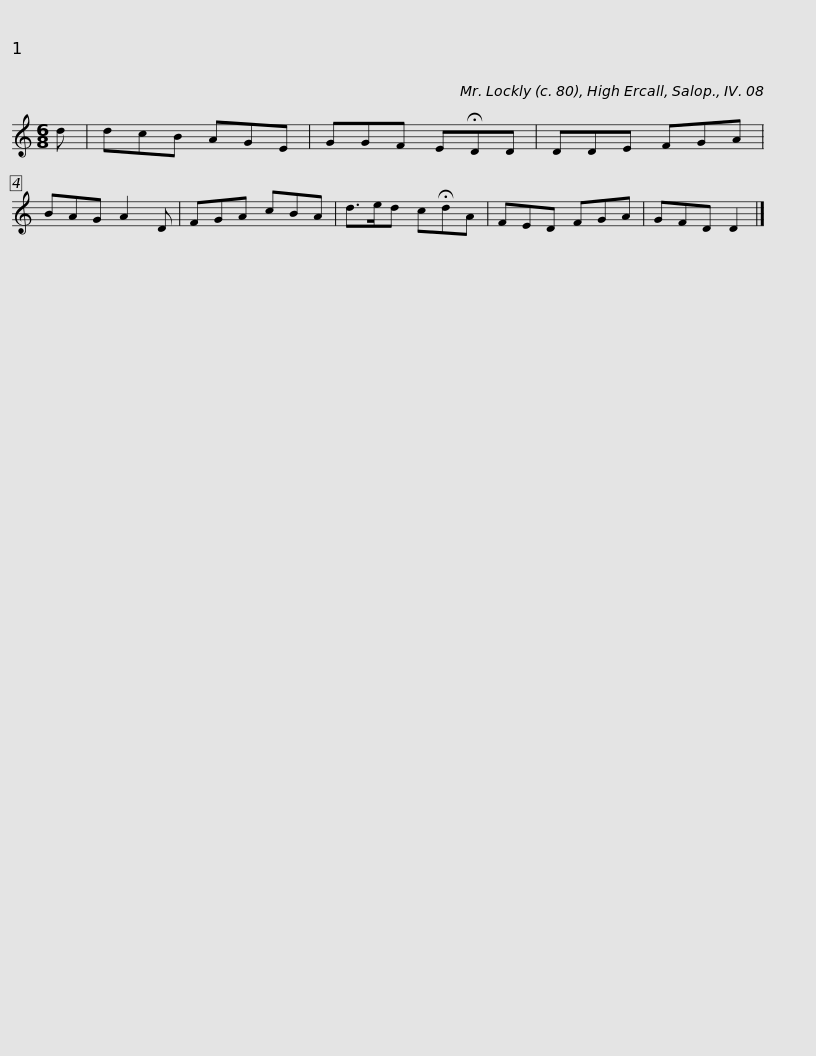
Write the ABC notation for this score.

X:1
L:1/8
M:6/8
I:linebreak $
K:C
V:1 treble
V:1
 d | dcB AGE | GGF E!fermata!DD | DDE FGA | BAG A2 D |$ %5
 FGA cBA | d>ed c!fermata!dA | FED FGA | GFD D2 |] %9
